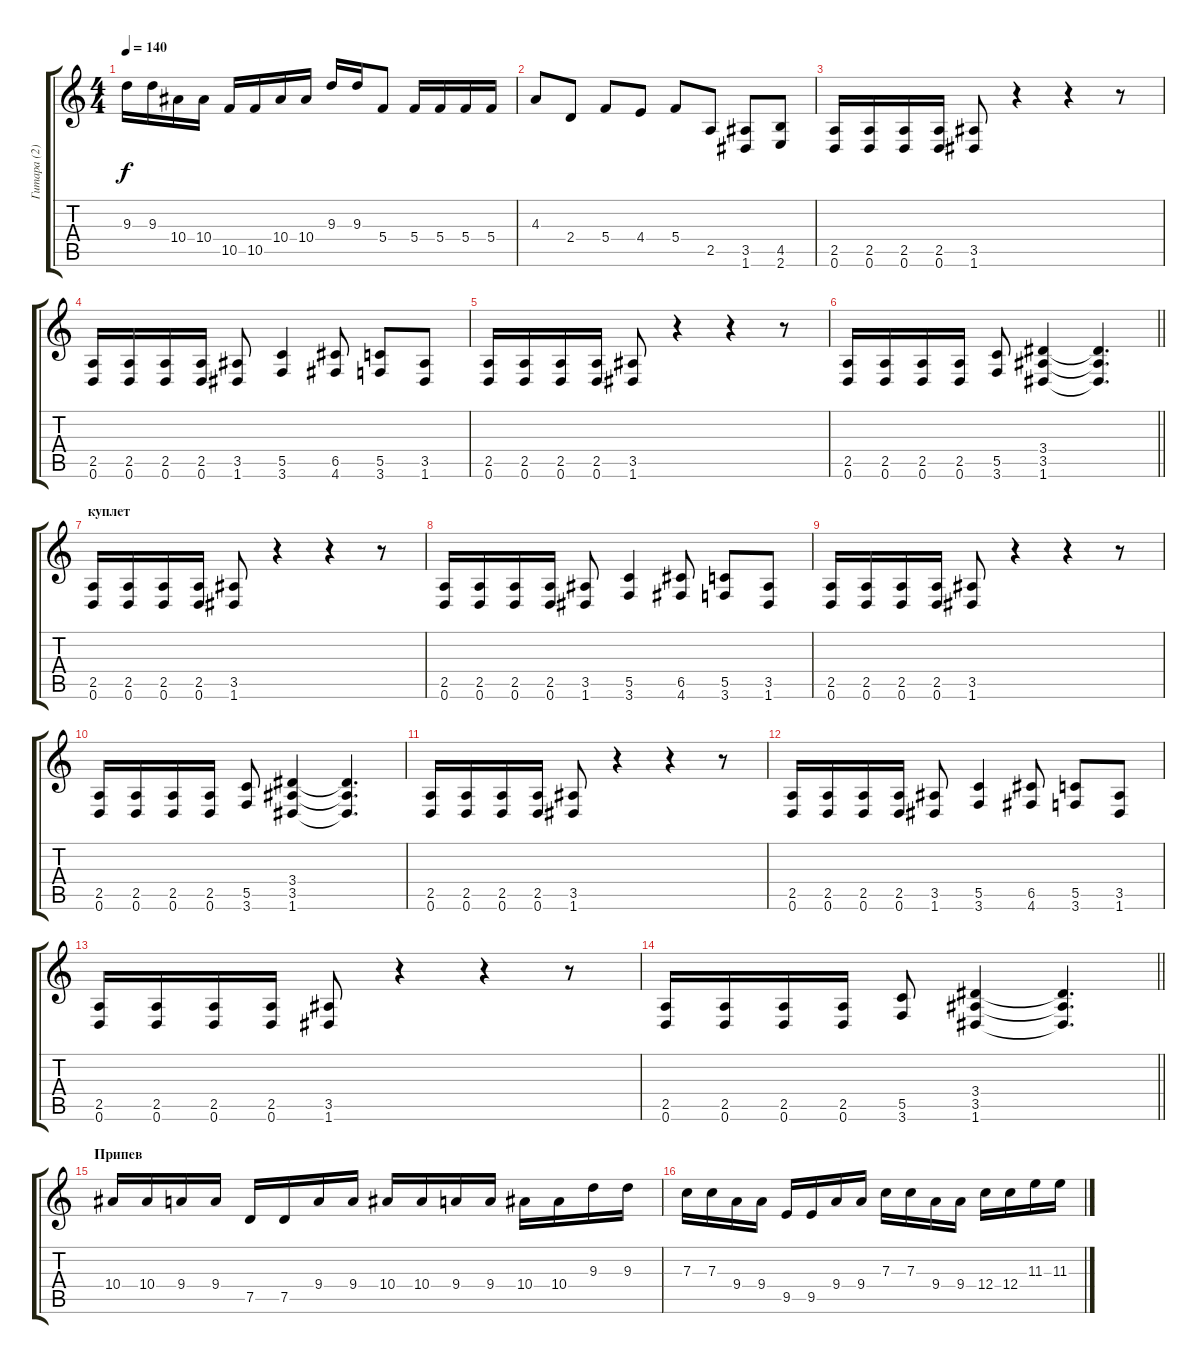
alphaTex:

\track ("Гитара (2)" "Гитара (2)") {instrument distortionguitar}
\staff {score tabs}
\tuning (D4 A3 F3 C3 G2 D2) {hide}
\ts (4 4)
\tempo 140
\clef g2
\ks c
9.3.16{dy f} 9.3.16 10.4.16 10.4.16 10.5.16 10.5.16 10.4.16 10.4.16 9.3.16 9.3.16 5.4.8 5.4.16 5.4.16 5.4.16 5.4.16 |
4.3.8 2.4.8 5.4.8 4.4.8 5.4.8 2.5.8 (3.5 1.6).8 (4.5 2.6).8 |
(2.5 0.6).16 (2.5 0.6).16 (2.5 0.6).16 (2.5 0.6).16 (3.5 1.6).8 r.4 r.4 r.8 |
(2.5 0.6).16 (2.5 0.6).16 (2.5 0.6).16 (2.5 0.6).16 (3.5 1.6).8 (5.5 3.6).4 (6.5 4.6).8 (5.5 3.6).8 (3.5 1.6).8 |
(2.5 0.6).16 (2.5 0.6).16 (2.5 0.6).16 (2.5 0.6).16 (3.5 1.6).8 r.4 r.4 r.8 |
\barLineRight lightlight
(2.5 0.6).16 (2.5 0.6).16 (2.5 0.6).16 (2.5 0.6).16 (5.5 3.6).8 (3.4 3.5 1.6).4 (3.4{t} 3.5{t} 1.6{t}).4{d} |
\section ("" "куплет")
(2.5 0.6).16 (2.5 0.6).16 (2.5 0.6).16 (2.5 0.6).16 (3.5 1.6).8 r.4 r.4 r.8 |
(2.5 0.6).16 (2.5 0.6).16 (2.5 0.6).16 (2.5 0.6).16 (3.5 1.6).8 (5.5 3.6).4 (6.5 4.6).8 (5.5 3.6).8 (3.5 1.6).8 |
(2.5 0.6).16 (2.5 0.6).16 (2.5 0.6).16 (2.5 0.6).16 (3.5 1.6).8 r.4 r.4 r.8 |
(2.5 0.6).16 (2.5 0.6).16 (2.5 0.6).16 (2.5 0.6).16 (5.5 3.6).8 (3.4 3.5 1.6).4 (3.4{t} 3.5{t} 1.6{t}).4{d} |
(2.5 0.6).16 (2.5 0.6).16 (2.5 0.6).16 (2.5 0.6).16 (3.5 1.6).8 r.4 r.4 r.8 |
(2.5 0.6).16 (2.5 0.6).16 (2.5 0.6).16 (2.5 0.6).16 (3.5 1.6).8 (5.5 3.6).4 (6.5 4.6).8 (5.5 3.6).8 (3.5 1.6).8 |
(2.5 0.6).16 (2.5 0.6).16 (2.5 0.6).16 (2.5 0.6).16 (3.5 1.6).8 r.4 r.4 r.8 |
\barLineRight lightlight
(2.5 0.6).16 (2.5 0.6).16 (2.5 0.6).16 (2.5 0.6).16 (5.5 3.6).8 (3.4 3.5 1.6).4 (3.4{t} 3.5{t} 1.6{t}).4{d} |
\section ("" "Припев")
10.4.16 10.4.16 9.4.16 9.4.16 7.5.16 7.5.16 9.4.16 9.4.16 10.4.16 10.4.16 9.4.16 9.4.16 10.4.16 10.4.16 9.3.16 9.3.16 |
7.3.16 7.3.16 9.4.16 9.4.16 9.5.16 9.5.16 9.4.16 9.4.16 7.3.16 7.3.16 9.4.16 9.4.16 12.4.16 12.4.16 11.3.16 11.3.16
